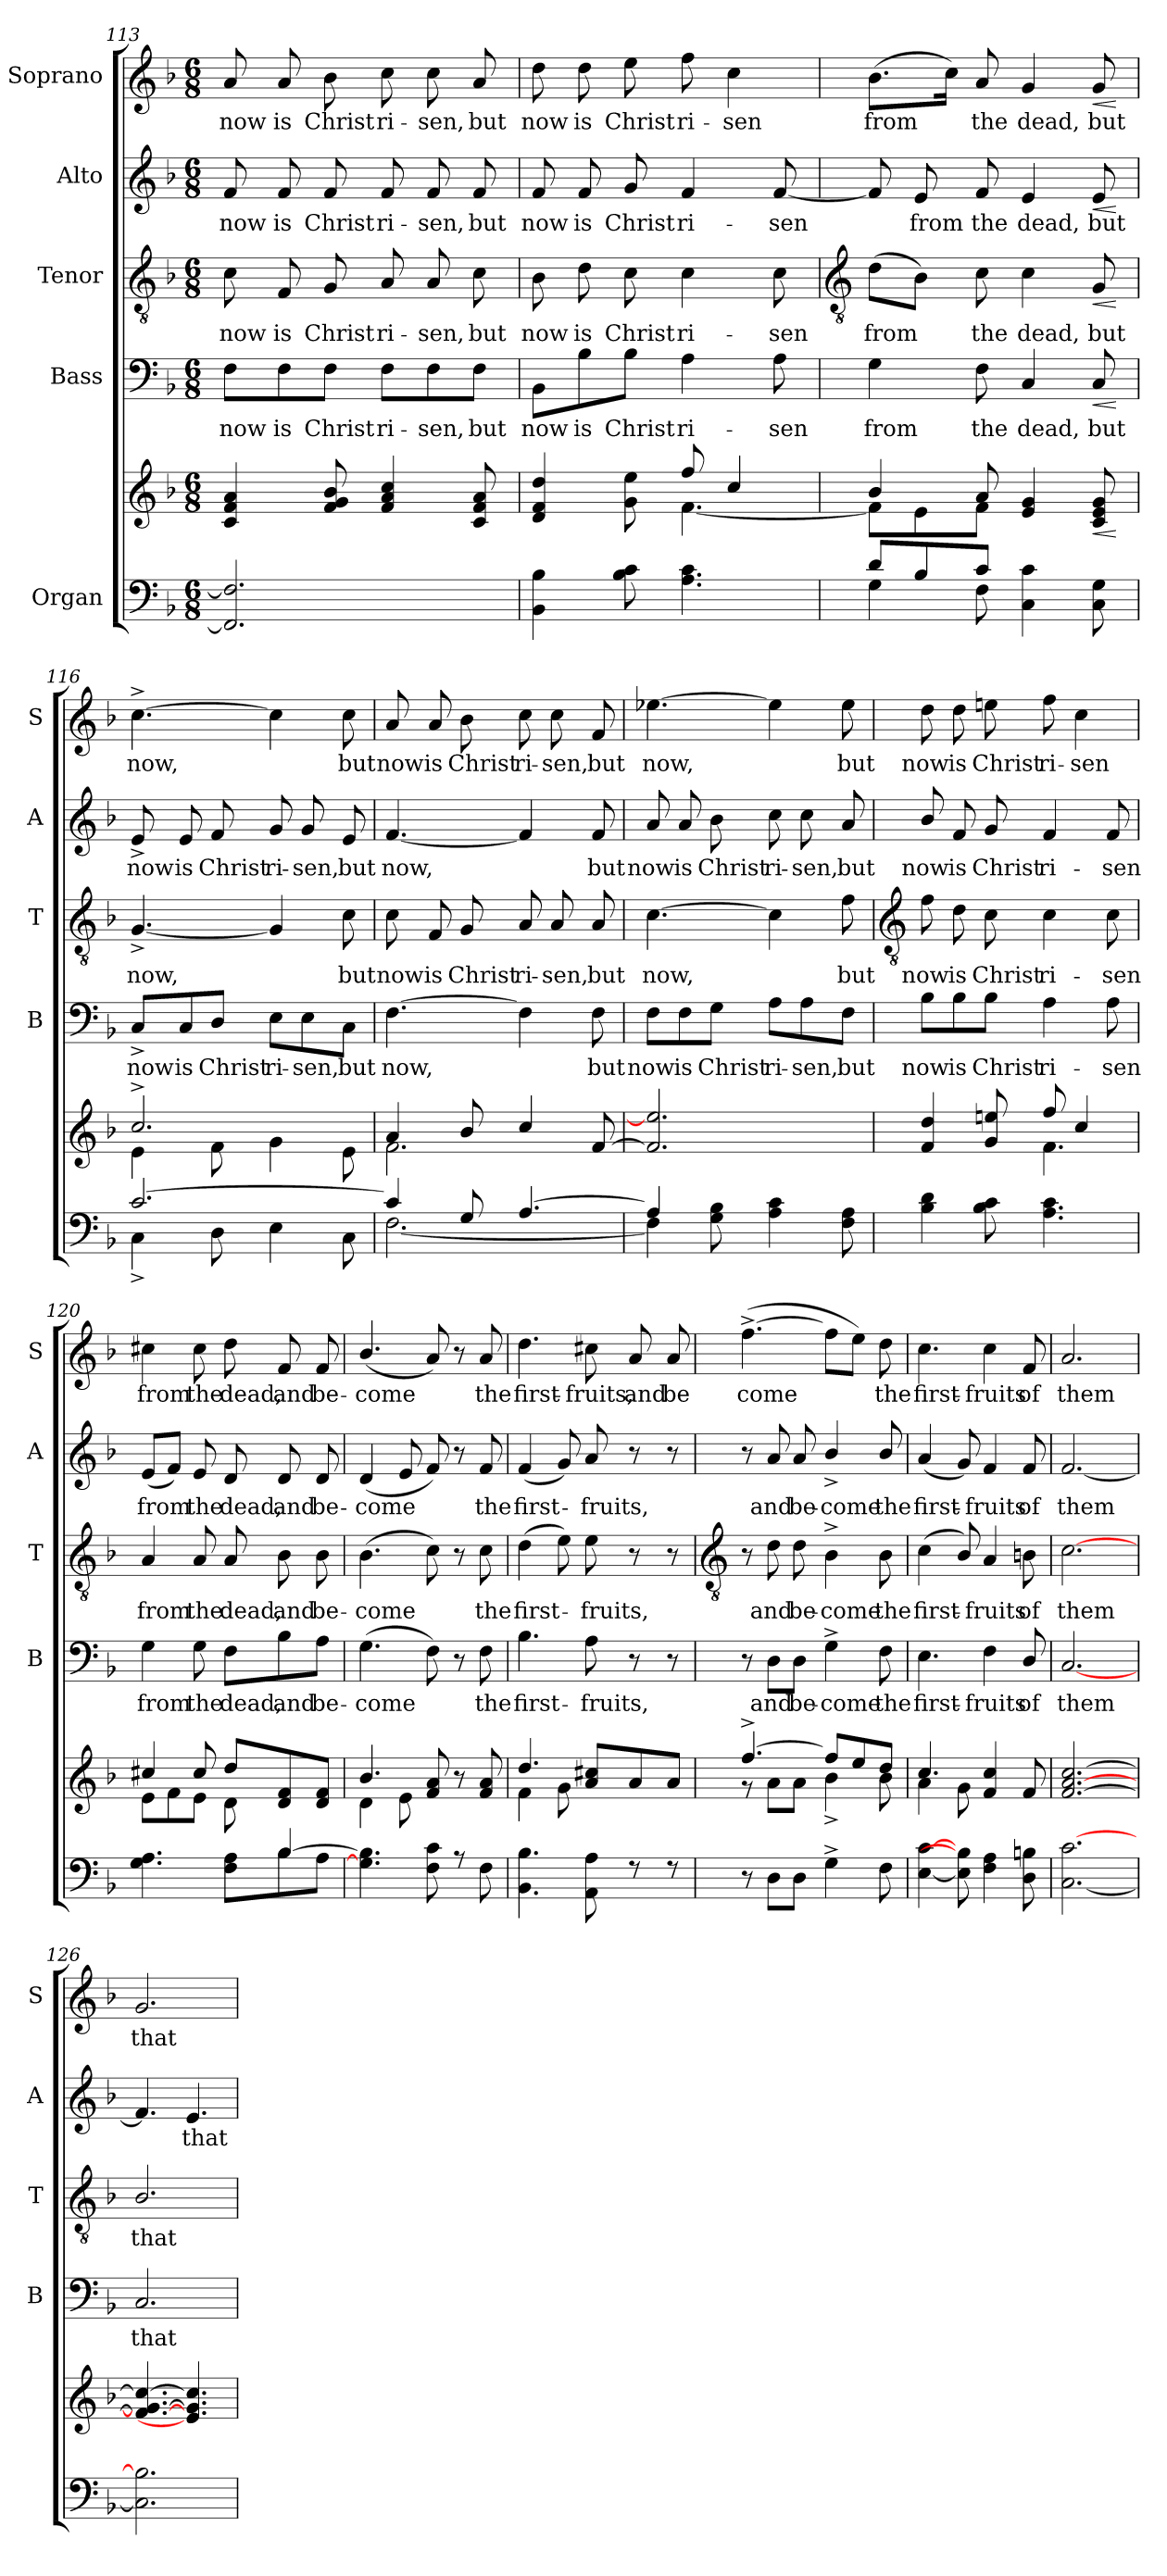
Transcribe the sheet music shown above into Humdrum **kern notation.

**kern	**kern	**dynam	**kern	**text	**dynam	**kern	**text	**dynam	**kern	**text	**dynam	**kern	**text	**dynam
*part5	*part5	*part5	*part4	*part4	*part4	*part3	*part3	*part3	*part2	*part2	*part2	*part1	*part1	*part1
*staff6	*staff5	*staff5/6	*staff4	*staff4	*staff4	*staff3	*staff3	*staff3	*staff2	*staff2	*staff2	*staff1	*staff1	*staff1
*I"Organ	*	*	*I"Bass	*	*	*I"Tenor	*	*	*I"Alto	*	*	*I"Soprano	*	*
*	*	*	*I'B	*	*	*I'T	*	*	*I'A	*	*	*I'S	*	*
*clefF4	*clefG2	*	*clefF4	*	*	*clefGv2	*	*	*clefG2	*	*	*clefG2	*	*
*k[b-]	*k[b-]	*	*k[b-]	*	*	*k[b-]	*	*	*k[b-]	*	*	*k[b-]	*	*
*F:	*F:	*	*F:	*	*	*F:	*	*	*F:	*	*	*F:	*	*
*M6/8	*M6/8	*	*M6/8	*	*	*M6/8	*	*	*M6/8	*	*	*M6/8	*	*
=113	=113	=113	=113	=113	=113	=113	=113	=113	=113	=113	=113	=113	=113	=113
*^	*^	*	*	*	*	*	*	*	*	*	*	*	*	*
!	!	!	!	!	!	!LO:LY:b	!	!	!LO:LY:b	!	!	!LO:LY:b	!	!	!LO:LY:b	!
2.FF/] 2.F/]	2.ryy	4c/ 4f/ 4a/	2ryy	.	8F\L	now	.	8c	now	.	8f	now	.	8a	now	.
!	!	!	!	!	!	!LO:LY:b	!	!	!LO:LY:b	!	!	!LO:LY:b	!	!	!LO:LY:b	!
.	.	.	.	.	8F\	is	.	8F	is	.	8f	is	.	8a	is	.
!	!	!	!	!	!	!LO:LY:b	!	!	!LO:LY:b	!	!	!LO:LY:b	!	!	!LO:LY:b	!
.	.	8f/ 8g/ 8b-/	.	.	8F\J	Christ	.	8G	Christ	.	8f	Christ	.	8b-	Christ	.
!	!	!	!	!	!	!LO:LY:b	!	!	!LO:LY:b	!	!	!LO:LY:b	!	!	!LO:LY:b	!
.	.	4f/ 4a/ 4cc/	.	.	8F\L	ri-	.	8A	ri-	.	8f	ri-	.	8cc	ri-	.
!	!	!	!	!	!	!LO:LY:b	!	!	!LO:LY:b	!	!	!LO:LY:b	!	!	!LO:LY:b	!
.	.	.	8ryy	.	8F\	-sen,	.	8A	-sen,	.	8f	-sen,	.	8cc	-sen,	.
!	!	!	!	!	!	!LO:LY:b	!	!	!LO:LY:b	!	!	!LO:LY:b	!	!	!LO:LY:b	!
.	.	8c/ 8f/ 8a/	8ryy	.	8F\J	but	.	8c	but	.	8f	but	.	8a	but	.
=114	=114	=114	=114	=114	=114	=114	=114	=114	=114	=114	=114	=114	=114	=114	=114	=114
!	!	!	!	!	!	!LO:LY:b	!	!	!LO:LY:b	!	!	!LO:LY:b	!	!	!LO:LY:b	!
2.ryy	4BB-\ 4B-\	4d/ 4f/ 4dd/	4.ryy	.	8BB-\L	now	.	8B-	now	.	8f	now	.	8dd	now	.
!	!	!	!	!	!	!LO:LY:b	!	!	!LO:LY:b	!	!	!LO:LY:b	!	!	!LO:LY:b	!
.	.	.	.	.	8B-\	is	.	8d	is	.	8f	is	.	8dd	is	.
!	!	!	!	!	!	!LO:LY:b	!	!	!LO:LY:b	!	!	!LO:LY:b	!	!	!LO:LY:b	!
.	8B-\ 8c\	8g\ 8ee\	.	.	8B-\J	Christ	.	8c	Christ	.	8g	Christ	.	8ee	Christ	.
!	!	!	!	!	!	!LO:LY:b	!	!	!LO:LY:b	!	!	!LO:LY:b	!	!	!LO:LY:b	!
.	4.A\ 4.c\	8ff/	[4.f\	.	4A	ri-	.	4c	ri-	.	4f	ri-	.	8ff	ri-	.
!	!	!	!	!	!	!	!	!	!	!	!	!	!	!	!LO:LY:b	!
.	.	4cc/	.	.	.	.	.	.	.	.	.	.	.	4cc	-sen	.
!	!	!	!	!	!	!LO:LY:b	!	!	!LO:LY:b	!	!	!LO:LY:b	!	!	!	!
.	.	.	.	.	8A	-sen	.	8c	-sen	.	[8f	-sen	.	.	.	.
!!LO:LB:g=z
=115	=115	=115	=115	=115	=115	=115	=115	=115	=115	=115	=115	=115	=115	=115	=115	=115
*	*	*	*	*	*	*	*	*clefGv2	*	*	*	*	*	*	*	*
!	!	!	!	!	!	!LO:LY:b	!	!	!LO:LY:b	!	!	!	!	!	!LO:LY:b	!
8d/L	4G\	4b-/	8f\L]	.	4G	from	.	(>8dL	from	.	8f]	.	.	(>8.b-L	from	.
!	!	!	!	!	!	!	!	!	!	!	!	!LO:LY:b	!	!	!	!
8B-/	.	.	8e\	.	.	.	.	8B-J)	.	.	8e	from	.	.	.	.
.	.	.	.	.	.	.	.	.	.	.	.	.	.	16ccJ)	.	.
!	!	!	!	!	!	!LO:LY:b	!	!	!LO:LY:b	!	!	!LO:LY:b	!	!	!LO:LY:b	!
8c/J	8F\	8a/	8f\J	.	8F	the	.	8c	the	.	8f	the	.	8a	the	.
!	!	!	!	!	!	!LO:LY:b	!	!	!LO:LY:b	!	!	!LO:LY:b	!	!	!LO:LY:b	!
4.ryy	4C\ 4c\	4e/ 4g/	4.ryy	.	4C	dead,	.	4c	dead,	.	4e	dead,	.	4g	dead,	.
!	!	!	!	!LO:HP:b	!	!LO:LY:b	!LO:HP:b	!	!LO:LY:b	!LO:HP:b	!	!LO:LY:b	!LO:HP:b	!	!LO:LY:b	!LO:HP:b
.	8C\ 8G\	8c/ 8e/ 8g/	.	<	8C	but	<	8G	but	<	8e	but	<	8g	but	<
*v	*v	*	*	*	*	*	*	*	*	*	*	*	*	*	*	*
*	*v	*v	*	*	*	*	*	*	*	*	*	*	*	*	*
.	.	[	.	.	[	.	.	[	.	.	[	.	.	[
=116	=116	=116	=116	=116	=116	=116	=116	=116	=116	=116	=116	=116	=116	=116
*^	*^	*	*	*	*	*	*	*	*	*	*	*	*	*
!	!	!	!	!	!	!LO:LY:b	!	!	!LO:LY:b	!	!	!LO:LY:b	!	!	!LO:LY:b	!
[2.c/	4C^\	2.cc^/	4e\	.	8C^/L	now	.	[4.G^	now,	.	8e^	now	.	[4.cc^	now,	.
!	!	!	!	!	!	!LO:LY:b	!	!	!	!	!	!LO:LY:b	!	!	!	!
.	.	.	.	.	8C/	is	.	.	.	.	8e	is	.	.	.	.
!	!	!	!	!	!	!LO:LY:b	!	!	!	!	!	!LO:LY:b	!	!	!	!
.	8D\	.	8f\	.	8D/J	Christ	.	.	.	.	8f	Christ	.	.	.	.
!	!	!	!	!	!	!LO:LY:b	!	!	!	!	!	!LO:LY:b	!	!	!	!
.	4E\	.	4g\	.	8E\L	ri-	.	4G]	.	.	8g	ri-	.	4cc]	.	.
!	!	!	!	!	!	!LO:LY:b	!	!	!	!	!	!LO:LY:b	!	!	!	!
.	.	.	.	.	8E\	-sen,	.	.	.	.	8g	-sen,	.	.	.	.
!	!	!	!	!	!	!LO:LY:b	!	!	!LO:LY:b	!	!	!LO:LY:b	!	!	!LO:LY:b	!
.	8C\	.	8e\	.	8C\J	but	.	8c	but	.	8e	but	.	8cc	but	.
=117	=117	=117	=117	=117	=117	=117	=117	=117	=117	=117	=117	=117	=117	=117	=117	=117
!	!	!	!	!	!	!LO:LY:b	!	!	!LO:LY:b	!	!	!LO:LY:b	!	!	!LO:LY:b	!
4c/]	[2.F\	4a/	2.f\	.	[4.F	now,	.	8c	now	.	[4.f	now,	.	8a	now	.
!	!	!	!	!	!	!	!	!	!LO:LY:b	!	!	!	!	!	!LO:LY:b	!
.	.	.	.	.	.	.	.	8F	is	.	.	.	.	8a	is	.
!	!	!	!	!	!	!	!	!	!LO:LY:b	!	!	!	!	!	!LO:LY:b	!
8G/	.	8b-/	.	.	.	.	.	8G	Christ	.	.	.	.	8b-	Christ	.
!	!	!	!	!	!	!	!	!	!LO:LY:b	!	!	!	!	!	!LO:LY:b	!
[4.A/	.	4cc/	.	.	4F]	.	.	8A	ri-	.	4f]	.	.	8cc	ri-	.
!	!	!	!	!	!	!	!	!	!LO:LY:b	!	!	!	!	!	!LO:LY:b	!
.	.	.	.	.	.	.	.	8A	-sen,	.	.	.	.	8cc	-sen,	.
!	!	!	!	!	!	!LO:LY:b	!	!	!LO:LY:b	!	!	!LO:LY:b	!	!	!LO:LY:b	!
.	.	[8f/	.	.	8F	but	.	8A	but	.	8f	but	.	8f	but	.
=118	=118	=118	=118	=118	=118	=118	=118	=118	=118	=118	=118	=118	=118	=118	=118	=118
!	!	!	!	!	!	!LO:LY:b	!	!	!LO:LY:b	!	!	!LO:LY:b	!	!	!LO:LY:b	!
4A/]	4F\]	2.f/] 2.ee-/]	2ryy	.	8F\L	now	.	[4.c	now,	.	8a	now	.	[4.ee-X	now,	.
!	!	!	!	!	!	!LO:LY:b	!	!	!	!	!	!LO:LY:b	!	!	!	!
.	.	.	.	.	8F\	is	.	.	.	.	8a	is	.	.	.	.
!	!	!	!	!	!	!LO:LY:b	!	!	!	!	!	!LO:LY:b	!	!	!	!
2ryy	8G\ 8B-\	.	.	.	8G\J	Christ	.	.	.	.	8b-	Christ	.	.	.	.
!	!	!	!	!	!	!LO:LY:b	!	!	!	!	!	!LO:LY:b	!	!	!	!
.	4A\ 4c\	.	.	.	8A\L	ri-	.	4c]	.	.	8cc	ri-	.	4ee-]	.	.
!	!	!	!	!	!	!LO:LY:b	!	!	!	!	!	!LO:LY:b	!	!	!	!
.	.	.	8ryy	.	8A\	-sen,	.	.	.	.	8cc	-sen,	.	.	.	.
!	!	!	!	!	!	!LO:LY:b	!	!	!LO:LY:b	!	!	!LO:LY:b	!	!	!LO:LY:b	!
.	8F\ 8A\	.	8ryy	.	8F\J	but	.	8f	but	.	8a	but	.	8ee-	but	.
!!LO:LB:g=z
=119	=119	=119	=119	=119	=119	=119	=119	=119	=119	=119	=119	=119	=119	=119	=119	=119
*	*	*	*	*	*	*	*	*clefGv2	*	*	*	*	*	*	*	*
!	!	!	!	!	!	!LO:LY:b	!	!	!LO:LY:b	!	!	!LO:LY:b	!	!	!LO:LY:b	!
2.ryy	4B-\ 4d\	4f/ 4dd/	4.ryy	.	8B-\L	now	.	8f	now	.	8b-/	now	.	8dd	now	.
!	!	!	!	!	!	!LO:LY:b	!	!	!LO:LY:b	!	!	!LO:LY:b	!	!	!LO:LY:b	!
.	.	.	.	.	8B-\	is	.	8d	is	.	8f	is	.	8dd	is	.
!	!	!	!	!	!	!LO:LY:b	!	!	!LO:LY:b	!	!	!LO:LY:b	!	!	!LO:LY:b	!
.	8B-\ 8c\	8g/ 8een/	.	.	8B-\J	Christ	.	8c	Christ	.	8g	Christ	.	8een	Christ	.
!	!	!	!	!	!	!LO:LY:b	!	!	!LO:LY:b	!	!	!LO:LY:b	!	!	!LO:LY:b	!
.	4.A\ 4.c\	8ff/	4.f\	.	4A	ri-	.	4c	ri-	.	4f	ri-	.	8ff	ri-	.
!	!	!	!	!	!	!	!	!	!	!	!	!	!	!	!LO:LY:b	!
.	.	4cc/	.	.	.	.	.	.	.	.	.	.	.	4cc	-sen	.
!	!	!	!	!	!	!LO:LY:b	!	!	!LO:LY:b	!	!	!LO:LY:b	!	!	!	!
.	.	.	.	.	8A	-sen	.	8c	-sen	.	8f	-sen	.	.	.	.
=120	=120	=120	=120	=120	=120	=120	=120	=120	=120	=120	=120	=120	=120	=120	=120	=120
!	!	!	!	!	!	!LO:LY:b	!	!	!LO:LY:b	!	!	!LO:LY:b	!	!	!LO:LY:b	!
2ryy	4.G\ 4.A\	4cc#X/	8e\L	.	4G	from	.	4A	from	.	(<8eL	from	.	4cc#X	from	.
.	.	.	8f\	.	.	.	.	.	.	.	8fJ)	.	.	.	.	.
!	!	!	!	!	!	!LO:LY:b	!	!	!LO:LY:b	!	!	!LO:LY:b	!	!	!LO:LY:b	!
.	.	8cc#/	8e\J	.	8G	the	.	8A	the	.	8e	the	.	8cc#	the	.
!	!	!	!	!	!	!LO:LY:b	!	!	!LO:LY:b	!	!	!LO:LY:b	!	!	!LO:LY:b	!
.	8F\ 8A\L	8dd/L	8d\	.	8F\L	dead,	.	8A	dead,	.	8d	dead,	.	8dd	dead,	.
!	!	!	!	!	!	!LO:LY:b	!	!	!LO:LY:b	!	!	!LO:LY:b	!	!	!LO:LY:b	!
[4B-/	8B-\	8d/ 8f/	4ryy	.	8B-\	and	.	8B-	and	.	8d	and	.	8f	and	.
!	!	!	!	!	!	!LO:LY:b	!	!	!LO:LY:b	!	!	!LO:LY:b	!	!	!LO:LY:b	!
.	8A\J	8d/ 8f/J	.	.	8A\J	be-	.	8B-	be-	.	8d	be-	.	8f	be-	.
=121	=121	=121	=121	=121	=121	=121	=121	=121	=121	=121	=121	=121	=121	=121	=121	=121
!	!LO:N:vis=1	!	!	!	!	!LO:LY:b	!	!	!LO:LY:b	!	!	!LO:LY:b	!	!	!LO:LY:b	!
4.G\] 4.B-\]	2.ryy	4.b-/	4d\	.	(>4.G	-come	.	(>4.B-	-come	.	(<4d	-come	.	(<4.b-/	-come	.
.	.	.	8e\	.	.	.	.	.	.	.	8e	.	.	.	.	.
8F\ 8c\	.	8f/ 8a/	4.ryy	.	8F)	.	.	8c)	.	.	8f)	.	.	8a)	.	.
8r	.	8r	.	.	8r	.	.	8r	.	.	8r	.	.	8r	.	.
!	!	!	!	!	!	!LO:LY:b	!	!	!LO:LY:b	!	!	!LO:LY:b	!	!	!LO:LY:b	!
8F\	.	8f/ 8a/	.	.	8F	the	.	8c	the	.	8f	the	.	8a	the	.
=122	=122	=122	=122	=122	=122	=122	=122	=122	=122	=122	=122	=122	=122	=122	=122	=122
!	!LO:N:vis=1	!	!	!	!	!LO:LY:b	!	!	!LO:LY:b	!	!	!LO:LY:b	!	!	!LO:LY:b	!
4.BB-\ 4.B-\	2.ryy	4.dd/	4f\	.	4.B-	first-	.	(>4d	first-	.	(<4f	first-	.	4.dd	first-	.
.	.	.	8g\	.	.	.	.	8e)	.	.	8g)	.	.	.	.	.
!	!	!	!	!	!	!LO:LY:b	!	!	!LO:LY:b	!	!	!LO:LY:b	!	!	!LO:LY:b	!
8AA\ 8A\	.	8a/ 8cc#X/L	4.ryy	.	8A	-fruits,	.	8e	fruits,	.	8a	fruits,	.	8cc#X	-fruits,	.
!	!	!	!	!	!	!	!	!	!	!	!	!	!	!	!LO:LY:b	!
8r	.	8a/	.	.	8r	.	.	8r	.	.	8r	.	.	8a	and	.
!	!	!	!	!	!	!	!	!	!	!	!	!	!	!	!LO:LY:b	!
8r	.	8a/J	.	.	8r	.	.	8r	.	.	8r	.	.	8a	be	.
*v	*v	*	*	*	*	*	*	*	*	*	*	*	*	*	*	*
!!LO:LB:g=z
=123	=123	=123	=123	=123	=123	=123	=123	=123	=123	=123	=123	=123	=123	=123	=123
*	*	*	*	*	*	*	*clefGv2	*	*	*	*	*	*	*	*
!	!	!	!	!	!	!	!	!	!	!	!	!	!	!LO:LY:b	!
8r	[4.ff^/	8r	.	8r	.	.	8r	.	.	8r	.	.	(>[4.ff^	come	.
!	!	!	!	!	!LO:LY:b	!	!	!LO:LY:b	!	!	!LO:LY:b	!	!	!	!
8DL	.	8a\L	.	8D\L	and	.	8d	and	.	8a	and	.	.	.	.
!	!	!	!	!	!LO:LY:b	!	!	!LO:LY:b	!	!	!LO:LY:b	!	!	!	!
8DJ	.	8a\J	.	8D\J	be-	.	8d	be-	.	8a	be-	.	.	.	.
!	!	!	!	!	!LO:LY:b	!	!	!LO:LY:b	!	!	!LO:LY:b	!	!	!	!
4G^\	8ff/L]	4b-^\	.	4G^\	-come	.	4B-^\	-come	.	4b-^/	-come	.	8ffL]	.	.
.	8ee/	.	.	.	.	.	.	.	.	.	.	.	8eeJ)	.	.
!	!	!	!	!	!LO:LY:b	!	!	!LO:LY:b	!	!	!LO:LY:b	!	!	!LO:LY:b	!
8F\	8dd/J	8b-\	.	8F\	the	.	8B-\	the	.	8b-/	the	.	8dd	the	.
=124	=124	=124	=124	=124	=124	=124	=124	=124	=124	=124	=124	=124	=124	=124	=124
!	!	!	!	!	!LO:LY:b	!	!	!LO:LY:b	!	!	!LO:LY:b	!	!	!LO:LY:b	!
[4E [4c	4.cc/	4a\	.	4.E	first-	.	(<4c	first-	.	(<4a	first-	.	4.cc	first-	.
8E] 8B-]	.	8g\	.	.	.	.	8B-/)	.	.	8g)	.	.	.	.	.
!	!	!	!	!	!LO:LY:b	!	!	!LO:LY:b	!	!	!LO:LY:b	!	!	!LO:LY:b	!
4F 4A	4f/ 4cc/	4.ryy	.	4F	-fruits	.	4A	fruits	.	4f	fruits	.	4cc	-fruits	.
!	!	!	!	!	!LO:LY:b	!	!	!LO:LY:b	!	!	!LO:LY:b	!	!	!LO:LY:b	!
8D\ 8Bn\	8f/	.	.	8D/	of	.	8Bn	of	.	8f	of	.	8f	of	.
=125	=125	=125	=125	=125	=125	=125	=125	=125	=125	=125	=125	=125	=125	=125	=125
!	!	!	!	!	!LO:LY:b	!	!	!LO:LY:b	!	!	!LO:LY:b	!	!	!LO:LY:b	!
[2.C [2.c	[2.f/ [2.a/ [2.cc/	2.ryy	.	[2.C	them	.	[2.c	them	.	[2.f	them	.	2.a	them	.
=126	=126	=126	=126	=126	=126	=126	=126	=126	=126	=126	=126	=126	=126	=126	=126
!	!	!	!	!	!LO:LY:b	!	!	!LO:LY:b	!	!	!	!	!	!LO:LY:b	!
2.C] 2.B-]	4.f/_ 4.g/_ 4.cc/_	2.ryy	.	2.C	that	.	2.B-/	that	.	4.f]	.	.	2.g	that	.
!	!	!	!	!	!	!	!	!	!	!	!LO:LY:b	!	!	!	!
.	4.e/] 4.g/] 4.cc/]	.	.	.	.	.	.	.	.	4.e	that	.	.	.	.
*	*v	*v	*	*	*	*	*	*	*	*	*	*	*	*	*
=	=	=	=	=	=	=	=	=	=	=	=	=	=	=
*-	*-	*-	*-	*-	*-	*-	*-	*-	*-	*-	*-	*-	*-	*-
